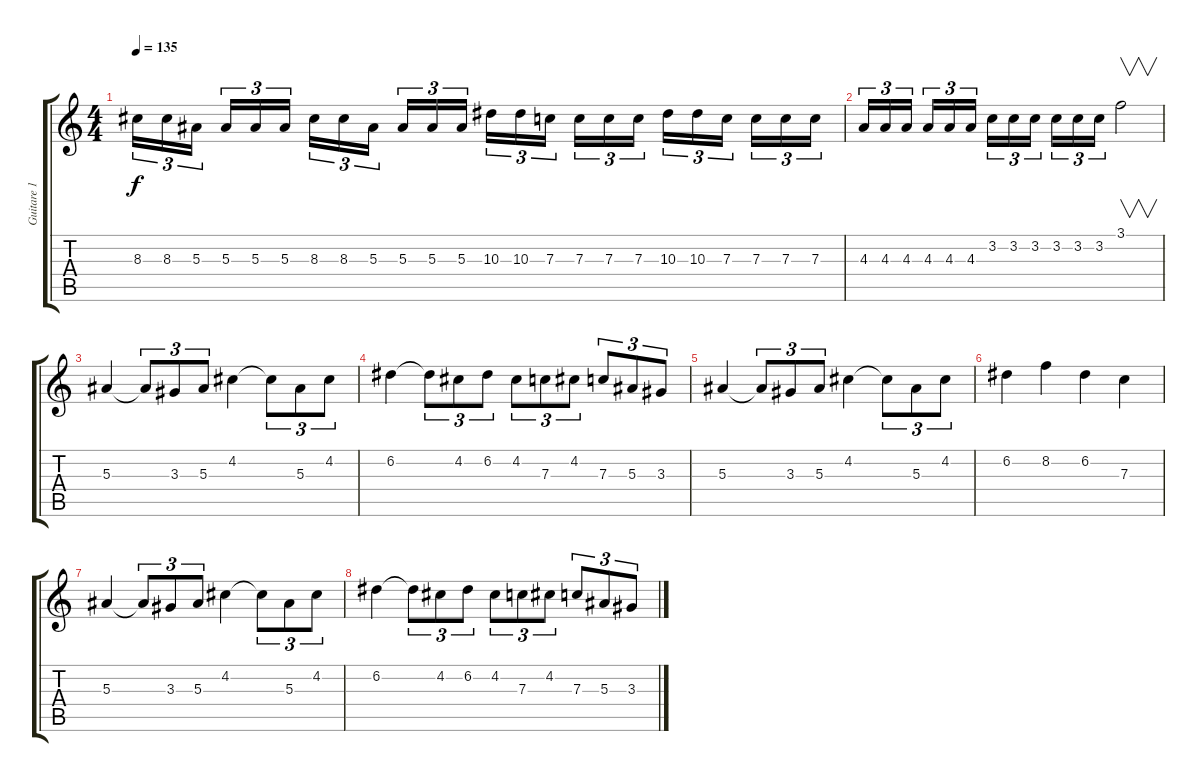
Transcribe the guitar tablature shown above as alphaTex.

\track ("Guitare 1" "Guitare 1") {instrument distortionguitar}
\staff {score tabs}
\tuning (D4 A3 F3 C3 G2 D2) {hide}
\ts (4 4)
\tempo 135
\clef g2
\ks c
8.3.16{tu (3 2) dy f} 8.3.16{tu (3 2)} 5.3.16{tu (3 2) beam splitsecondary} 5.3.16{tu (3 2)} 5.3.16{tu (3 2)} 5.3.16{tu (3 2)} 8.3.16{tu (3 2)} 8.3.16{tu (3 2)} 5.3.16{tu (3 2) beam splitsecondary} 5.3.16{tu (3 2)} 5.3.16{tu (3 2)} 5.3.16{tu (3 2)} 10.3.16{tu (3 2)} 10.3.16{tu (3 2)} 7.3.16{tu (3 2) beam splitsecondary} 7.3.16{tu (3 2)} 7.3.16{tu (3 2)} 7.3.16{tu (3 2)} 10.3.16{tu (3 2)} 10.3.16{tu (3 2)} 7.3.16{tu (3 2) beam splitsecondary} 7.3.16{tu (3 2)} 7.3.16{tu (3 2)} 7.3.16{tu (3 2)} |
4.3.16{tu (3 2)} 4.3.16{tu (3 2)} 4.3.16{tu (3 2) beam splitsecondary} 4.3.16{tu (3 2)} 4.3.16{tu (3 2)} 4.3.16{tu (3 2)} 3.2.16{tu (3 2)} 3.2.16{tu (3 2)} 3.2.16{tu (3 2) beam splitsecondary} 3.2.16{tu (3 2)} 3.2.16{tu (3 2)} 3.2.16{tu (3 2)} 3.1.2{v} |
5.3.4 5.3{t}.8{tu (3 2)} 3.3.8{tu (3 2)} 5.3.8{tu (3 2)} 4.2.4 4.2{t}.8{tu (3 2)} 5.3.8{tu (3 2)} 4.2.8{tu (3 2)} |
6.2.4 6.2{t}.8{tu (3 2)} 4.2.8{tu (3 2)} 6.2.8{tu (3 2)} 4.2.8{tu (3 2)} 7.3.8{tu (3 2)} 4.2.8{tu (3 2)} 7.3.8{tu (3 2)} 5.3.8{tu (3 2)} 3.3.8{tu (3 2)} |
5.3.4 5.3{t}.8{tu (3 2)} 3.3.8{tu (3 2)} 5.3.8{tu (3 2)} 4.2.4 4.2{t}.8{tu (3 2)} 5.3.8{tu (3 2)} 4.2.8{tu (3 2)} |
6.2.4 8.2.4 6.2.4 7.3.4 |
5.3.4 5.3{t}.8{tu (3 2)} 3.3.8{tu (3 2)} 5.3.8{tu (3 2)} 4.2.4 4.2{t}.8{tu (3 2)} 5.3.8{tu (3 2)} 4.2.8{tu (3 2)} |
6.2.4 6.2{t}.8{tu (3 2)} 4.2.8{tu (3 2)} 6.2.8{tu (3 2)} 4.2.8{tu (3 2)} 7.3.8{tu (3 2)} 4.2.8{tu (3 2)} 7.3.8{tu (3 2)} 5.3.8{tu (3 2)} 3.3.8{tu (3 2)}
